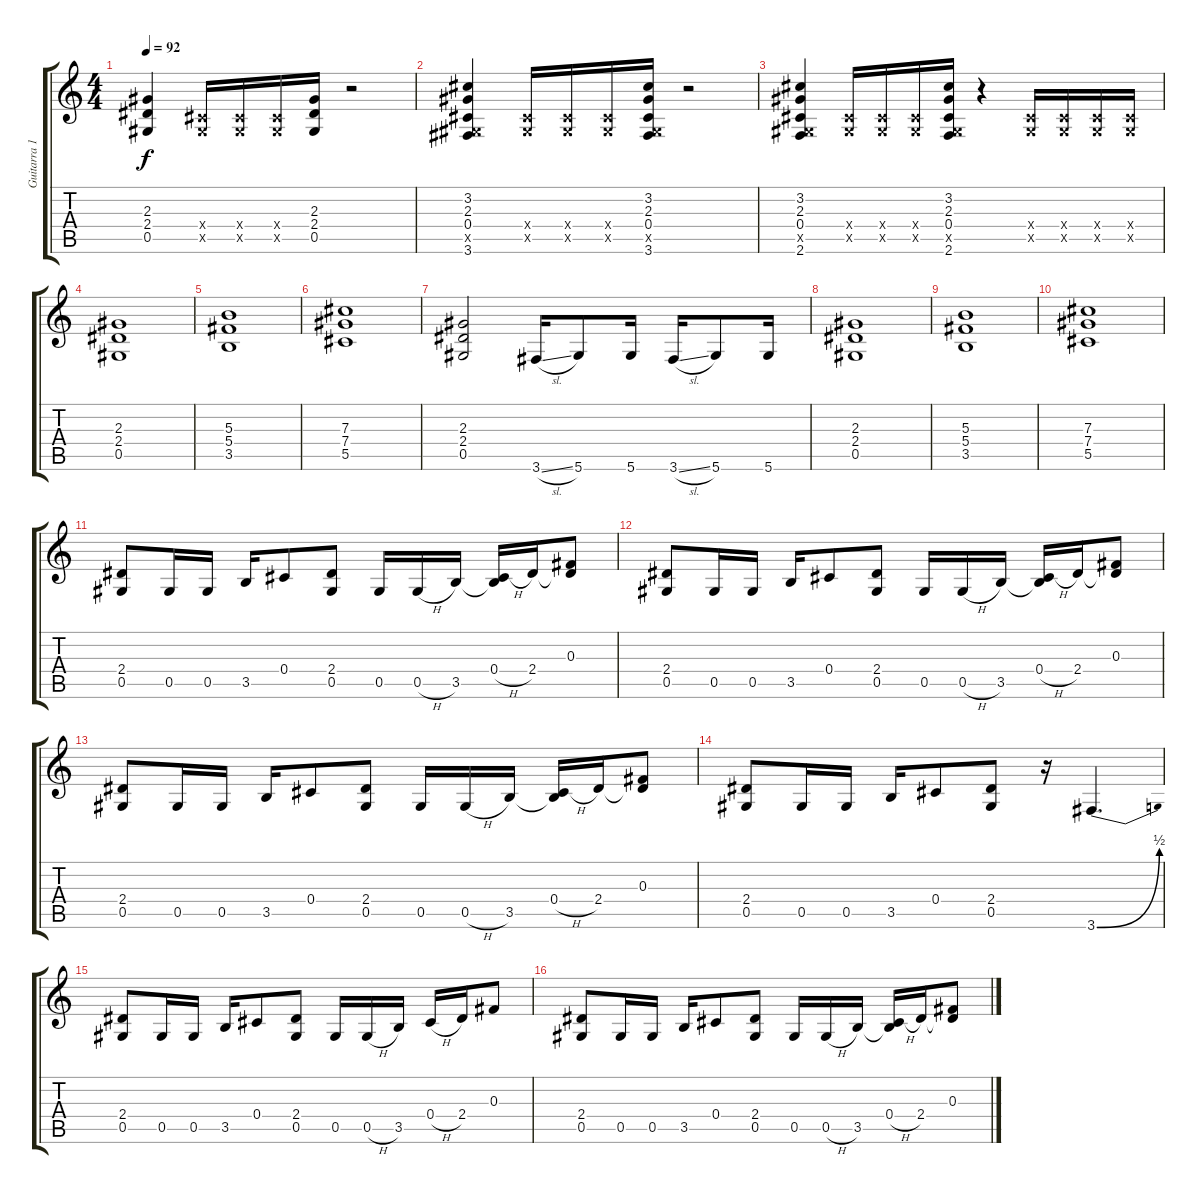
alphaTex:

\track ("Guitarra 1" "Guitarra 1") {instrument overdrivenguitar}
\staff {score tabs}
\tuning (Eb4 Bb3 Gb3 Db3 Ab2 Eb2) {hide}
\ts (4 4)
\tempo 92
\clef g2
\ks c
(2.3 2.4 0.5).4{dy f} (0.4{x} 0.5{x}).16 (0.4{x} 0.5{x}).16 (0.4{x} 0.5{x}).16 (2.3 2.4 0.5).16 r.2 |
(3.2 2.3 0.4 0.5{x} 3.6).4 (0.4{x} 0.5{x}).16 (0.4{x} 0.5{x}).16 (0.4{x} 0.5{x}).16 (3.2 2.3 0.4 0.5{x} 3.6).16 r.2 |
(3.2 2.3 0.4 0.5{x} 2.6).4 (0.4{x} 0.5{x}).16 (0.4{x} 0.5{x}).16 (0.4{x} 0.5{x}).16 (3.2 2.3 0.4 0.5{x} 2.6).16 r.4 (0.4{x} 0.5{x}).16 (0.4{x} 0.5{x}).16 (0.4{x} 0.5{x}).16 (0.4{x} 0.5{x}).16 |
(2.3 2.4 0.5).1 |
(5.3 5.4 3.5).1 |
(7.3 7.4 5.5).1 |
(2.3 2.4 0.5).2 3.6{sl}.16 5.6.8 5.6.16 3.6{sl}.16 5.6.8 5.6.16 |
(2.3 2.4 0.5).1 |
(5.3 5.4 3.5).1 |
(7.3 7.4 5.5).1 |
(2.4 0.5).8 0.5.16 0.5.16 3.5.16 0.4.8 (2.4 0.5).8 0.5.16 0.5{h}.16 3.5.16 (0.4{h} 3.5{t}).16 2.4.16 (0.3 2.4{t}).8 |
(2.4 0.5).8 0.5.16 0.5.16 3.5.16 0.4.8 (2.4 0.5).8 0.5.16 0.5{h}.16 3.5.16 (0.4{h} 3.5{t}).16 2.4.16 (0.3 2.4{t}).8 |
(2.4 0.5).8 0.5.16 0.5.16 3.5.16 0.4.8 (2.4 0.5).8 0.5.16 0.5{h}.16 3.5.16 (0.4{h} 3.5{t}).16 2.4.16 (0.3 2.4{t}).8 |
(2.4 0.5).8 0.5.16 0.5.16 3.5.16 0.4.8 (2.4 0.5).8 r.16 3.6{be (bend 0 0 60 2)}.4{d} |
(2.4 0.5).8 0.5.16 0.5.16 3.5.16 0.4.8 (2.4 0.5).8 0.5.16 0.5{h}.16 3.5.16 0.4{h}.16 2.4.16 0.3.8 |
(2.4 0.5).8 0.5.16 0.5.16 3.5.16 0.4.8 (2.4 0.5).8 0.5.16 0.5{h}.16 3.5.16 (0.4{h} 3.5{t}).16 2.4.16 (0.3 2.4{t}).8
